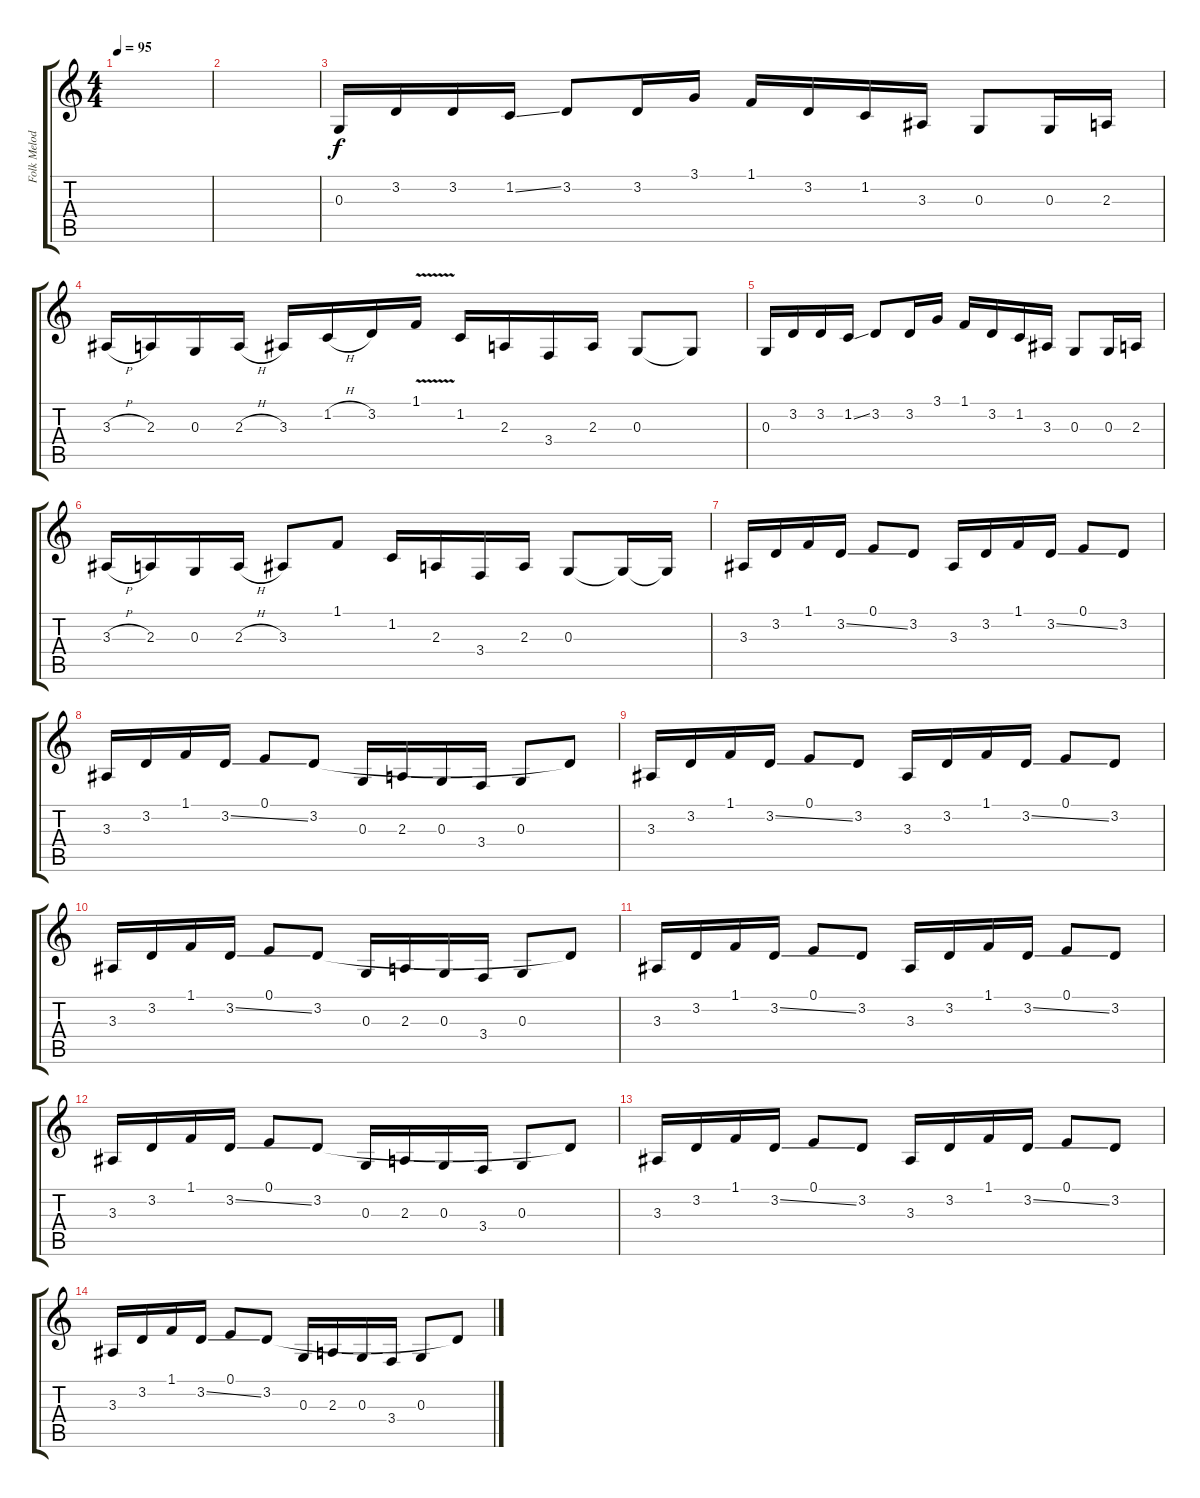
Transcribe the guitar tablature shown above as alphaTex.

\track ("Folk Melody Track" "Folk Melod") {instrument flute}
\staff {score tabs}
\tuning (E4 B3 G3 D3 A2 E2) {hide}
\ts (4 4)
\tempo 95
\clef g2
\ks c
|
|
0.3.16 3.2.16 3.2.16 1.2{ss}.16 3.2.8 3.2.16 3.1.16 1.1.16 3.2.16 1.2.16 3.3.16 0.3.8 0.3.16 2.3.16 |
3.3{h}.16 2.3.16 0.3.16 2.3{h}.16 3.3.16 1.2{h}.16 3.2.16 1.1{v}.16 1.2.16 2.3.16 3.4.16 2.3.16 0.3.8 0.3{t}.8 |
0.3.16 3.2.16 3.2.16 1.2{ss}.16 3.2.8 3.2.16 3.1.16 1.1.16 3.2.16 1.2.16 3.3.16 0.3.8 0.3.16 2.3.16 |
3.3{h}.16 2.3.16 0.3.16 2.3{h}.16 3.3.8 1.1.8 1.2.16 2.3.16 3.4.16 2.3.16 0.3.8 0.3{t}.16 0.3{t}.16 |
3.3.16 3.2.16 1.1.16 3.2{ss}.16 0.1.8 3.2.8 3.3.16 3.2.16 1.1.16 3.2{ss}.16 0.1.8 3.2.8 |
3.3.16 3.2.16 1.1.16 3.2{ss}.16 0.1.8 3.2.8 0.3.16 2.3.16 0.3.16 3.4.16 0.3.8 3.2{t}.8 |
3.3.16 3.2.16 1.1.16 3.2{ss}.16 0.1.8 3.2.8 3.3.16 3.2.16 1.1.16 3.2{ss}.16 0.1.8 3.2.8 |
3.3.16 3.2.16 1.1.16 3.2{ss}.16 0.1.8 3.2.8 0.3.16 2.3.16 0.3.16 3.4.16 0.3.8 3.2{t}.8 |
3.3.16 3.2.16 1.1.16 3.2{ss}.16 0.1.8 3.2.8 3.3.16 3.2.16 1.1.16 3.2{ss}.16 0.1.8 3.2.8 |
3.3.16 3.2.16 1.1.16 3.2{ss}.16 0.1.8 3.2.8 0.3.16 2.3.16 0.3.16 3.4.16 0.3.8 3.2{t}.8 |
3.3.16 3.2.16 1.1.16 3.2{ss}.16 0.1.8 3.2.8 3.3.16 3.2.16 1.1.16 3.2{ss}.16 0.1.8 3.2.8 |
3.3.16 3.2.16 1.1.16 3.2{ss}.16 0.1.8 3.2.8 0.3.16 2.3.16 0.3.16 3.4.16 0.3.8 3.2{t}.8
